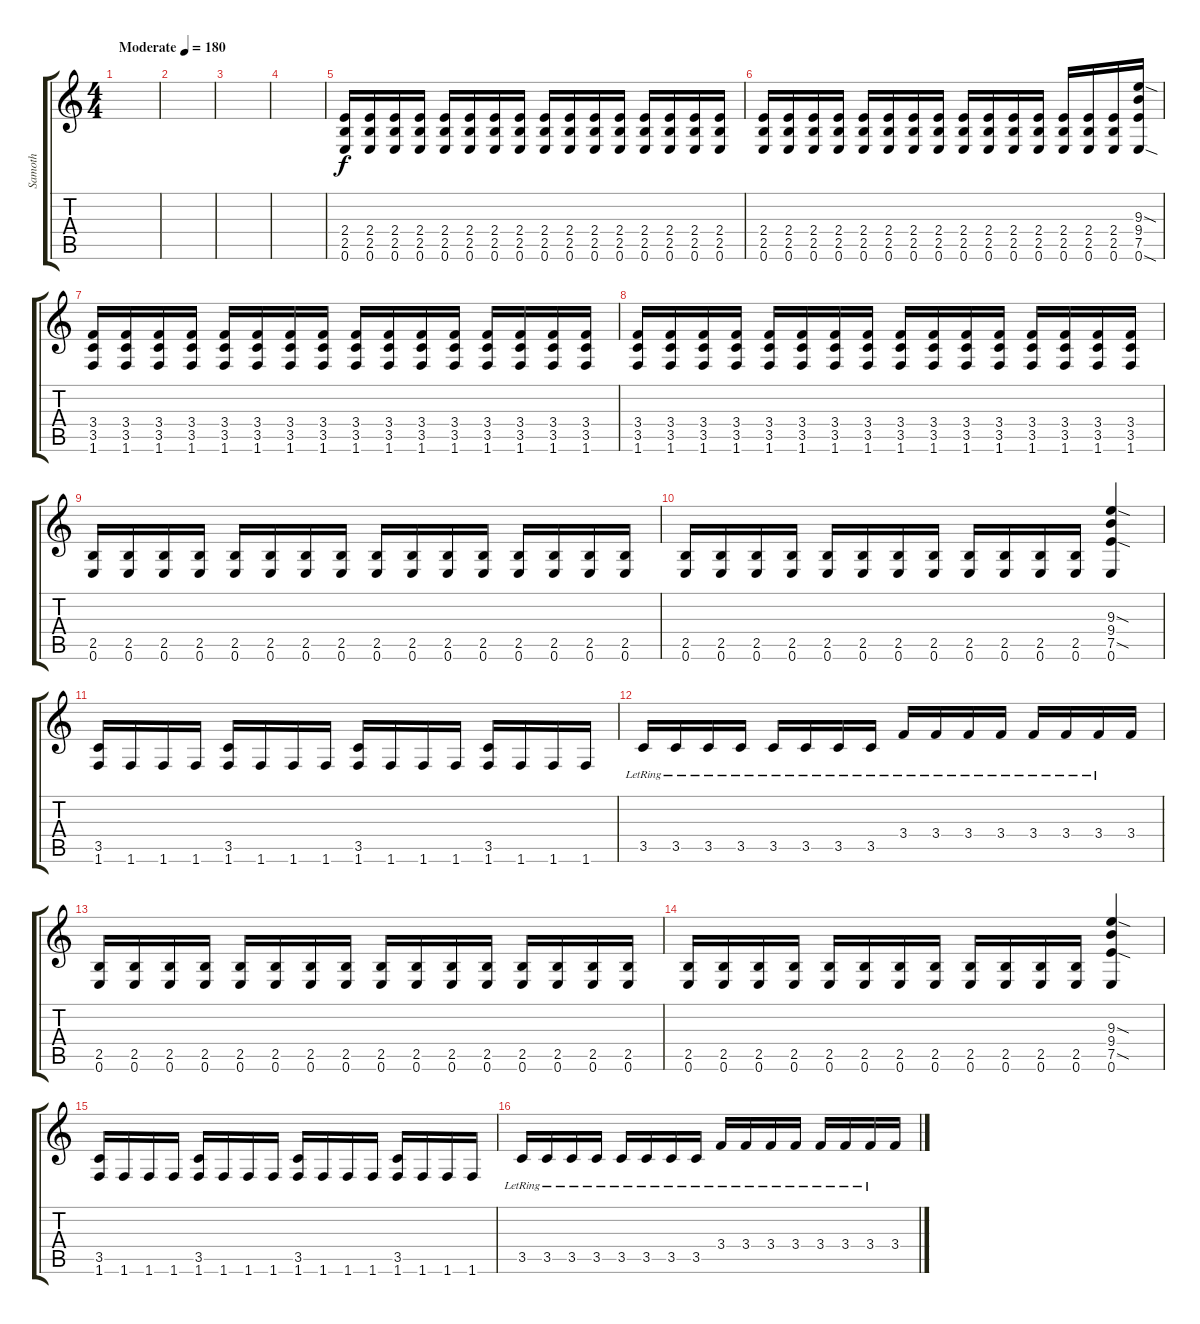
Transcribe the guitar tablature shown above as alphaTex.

\track ("Samoth" "Samoth") {instrument distortionguitar}
\staff {score tabs}
\tuning (E4 B3 G3 D3 A2 E2) {hide}
\ts (4 4)
\tempo (180 "Moderate")
\clef g2
\ks c
|
|
|
|
(2.4 2.5 0.6).16 (2.4 2.5 0.6).16 (2.4 2.5 0.6).16 (2.4 2.5 0.6).16 (2.4 2.5 0.6).16 (2.4 2.5 0.6).16 (2.4 2.5 0.6).16 (2.4 2.5 0.6).16 (2.4 2.5 0.6).16 (2.4 2.5 0.6).16 (2.4 2.5 0.6).16 (2.4 2.5 0.6).16 (2.4 2.5 0.6).16 (2.4 2.5 0.6).16 (2.4 2.5 0.6).16 (2.4 2.5 0.6).16 |
(2.4 2.5 0.6).16 (2.4 2.5 0.6).16 (2.4 2.5 0.6).16 (2.4 2.5 0.6).16 (2.4 2.5 0.6).16 (2.4 2.5 0.6).16 (2.4 2.5 0.6).16 (2.4 2.5 0.6).16 (2.4 2.5 0.6).16 (2.4 2.5 0.6).16 (2.4 2.5 0.6).16 (2.4 2.5 0.6).16 (2.4 2.5 0.6).16 (2.4 2.5 0.6).16 (2.4 2.5 0.6).16 (9.3{sod} 9.4 7.5 0.6{sod}).16 |
(3.4 3.5 1.6).16 (3.4 3.5 1.6).16 (3.4 3.5 1.6).16 (3.4 3.5 1.6).16 (3.4 3.5 1.6).16 (3.4 3.5 1.6).16 (3.4 3.5 1.6).16 (3.4 3.5 1.6).16 (3.4 3.5 1.6).16 (3.4 3.5 1.6).16 (3.4 3.5 1.6).16 (3.4 3.5 1.6).16 (3.4 3.5 1.6).16 (3.4 3.5 1.6).16 (3.4 3.5 1.6).16 (3.4 3.5 1.6).16 |
(3.4 3.5 1.6).16 (3.4 3.5 1.6).16 (3.4 3.5 1.6).16 (3.4 3.5 1.6).16 (3.4 3.5 1.6).16 (3.4 3.5 1.6).16 (3.4 3.5 1.6).16 (3.4 3.5 1.6).16 (3.4 3.5 1.6).16 (3.4 3.5 1.6).16 (3.4 3.5 1.6).16 (3.4 3.5 1.6).16 (3.4 3.5 1.6).16 (3.4 3.5 1.6).16 (3.4 3.5 1.6).16 (3.4 3.5 1.6).16 |
(2.5 0.6).16 (2.5 0.6).16 (2.5 0.6).16 (2.5 0.6).16 (2.5 0.6).16 (2.5 0.6).16 (2.5 0.6).16 (2.5 0.6).16 (2.5 0.6).16 (2.5 0.6).16 (2.5 0.6).16 (2.5 0.6).16 (2.5 0.6).16 (2.5 0.6).16 (2.5 0.6).16 (2.5 0.6).16 |
(2.5 0.6).16 (2.5 0.6).16 (2.5 0.6).16 (2.5 0.6).16 (2.5 0.6).16 (2.5 0.6).16 (2.5 0.6).16 (2.5 0.6).16 (2.5 0.6).16 (2.5 0.6).16 (2.5 0.6).16 (2.5 0.6).16 (9.3{sod} 9.4 7.5{sod} 0.6).4 |
(3.5 1.6).16 1.6.16 1.6.16 1.6.16 (3.5 1.6).16 1.6.16 1.6.16 1.6.16 (3.5 1.6).16 1.6.16 1.6.16 1.6.16 (3.5 1.6).16 1.6.16 1.6.16 1.6.16 |
3.5{lr}.16 3.5{lr}.16 3.5{lr}.16 3.5{lr}.16 3.5{lr}.16 3.5{lr}.16 3.5{lr}.16 3.5{lr}.16 3.4{lr}.16 3.4{lr}.16 3.4{lr}.16 3.4{lr}.16 3.4{lr}.16 3.4{lr}.16 3.4{lr}.16 3.4.16 |
(2.5 0.6).16 (2.5 0.6).16 (2.5 0.6).16 (2.5 0.6).16 (2.5 0.6).16 (2.5 0.6).16 (2.5 0.6).16 (2.5 0.6).16 (2.5 0.6).16 (2.5 0.6).16 (2.5 0.6).16 (2.5 0.6).16 (2.5 0.6).16 (2.5 0.6).16 (2.5 0.6).16 (2.5 0.6).16 |
(2.5 0.6).16 (2.5 0.6).16 (2.5 0.6).16 (2.5 0.6).16 (2.5 0.6).16 (2.5 0.6).16 (2.5 0.6).16 (2.5 0.6).16 (2.5 0.6).16 (2.5 0.6).16 (2.5 0.6).16 (2.5 0.6).16 (9.3{sod} 9.4 7.5{sod} 0.6).4 |
(3.5 1.6).16 1.6.16 1.6.16 1.6.16 (3.5 1.6).16 1.6.16 1.6.16 1.6.16 (3.5 1.6).16 1.6.16 1.6.16 1.6.16 (3.5 1.6).16 1.6.16 1.6.16 1.6.16 |
3.5{lr}.16 3.5{lr}.16 3.5{lr}.16 3.5{lr}.16 3.5{lr}.16 3.5{lr}.16 3.5{lr}.16 3.5{lr}.16 3.4{lr}.16 3.4{lr}.16 3.4{lr}.16 3.4{lr}.16 3.4{lr}.16 3.4{lr}.16 3.4{lr}.16 3.4.16
